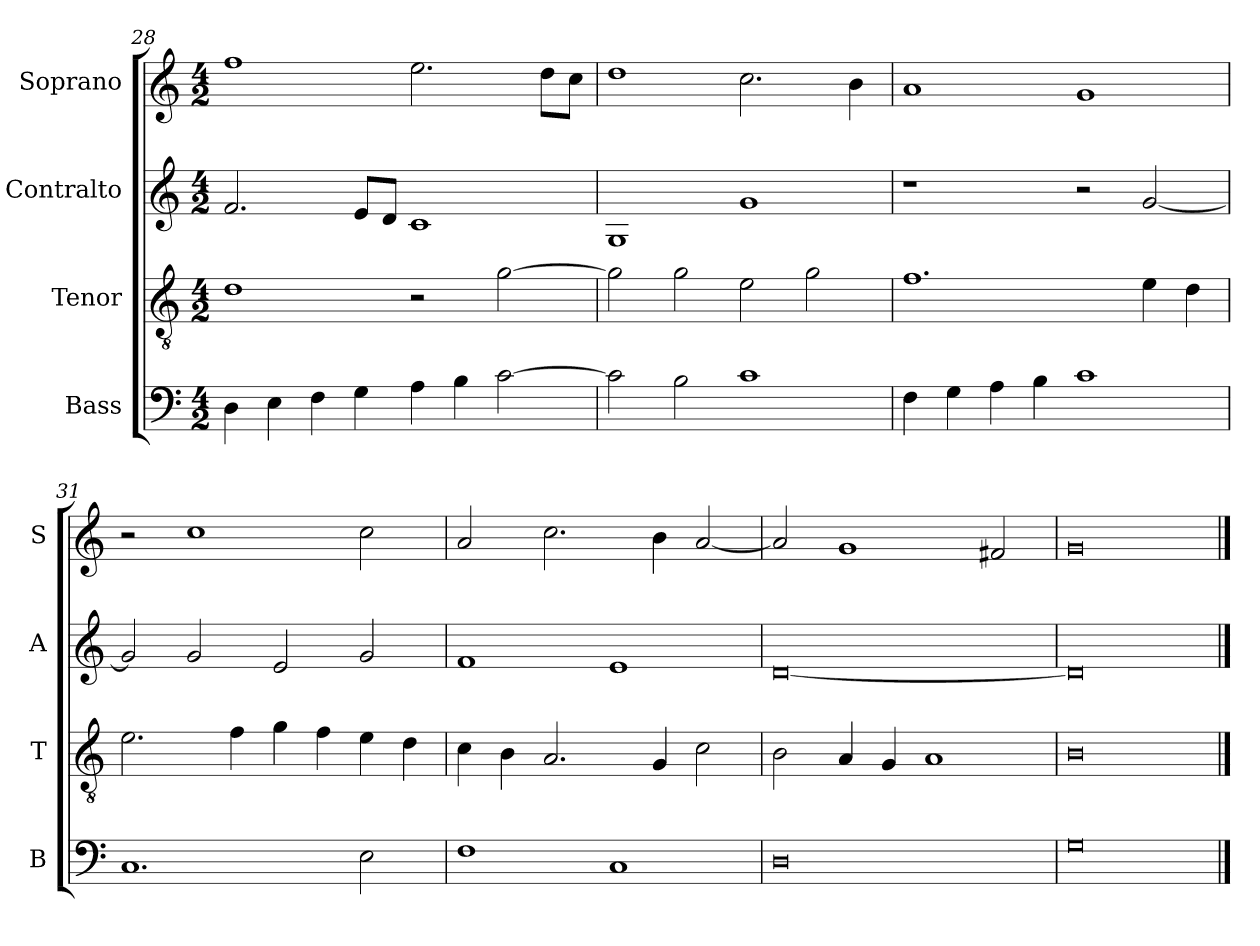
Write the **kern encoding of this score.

**kern	**kern	**kern	**kern
*part4	*part3	*part2	*part1
*staff4	*staff3	*staff2	*staff1
*I"Bass	*I"Tenor	*I"Contralto	*I"Soprano
*I'B	*I'T	*I'A	*I'S
*clefF4	*clefGv2	*clefG2	*clefG2
*k[]	*k[]	*k[]	*k[]
*G:mix	*G:mix	*G:mix	*G:mix
*M4/2	*M4/2	*M4/2	*M4/2
=28	=28	=28	=28
4D	1d	2.f	1ff
4E	.	.	.
4F	.	.	.
4G	.	8e/L	.
.	.	8d/J	.
4A	2r	1c	2.ee
4B	.	.	.
[2c	[2g	.	.
.	.	.	8dd\L
.	.	.	8cc\J
=29	=29	=29	=29
2c]	2g]	1G	1dd
2B	2g	.	.
1c	2e	1g	2.cc
.	2g	.	.
.	.	.	4b
=30	=30	=30	=30
4F	1.f	1r	1a
4G	.	.	.
4A	.	.	.
4B	.	.	.
1c	.	2r	1g
.	4e	[2g	.
.	4d	.	.
=31	=31	=31	=31
1.C	2.e	2g]	2r
.	.	2g	1cc
.	4f	.	.
.	4g	2e	.
.	4f	.	.
2E	4e	2g	2cc
.	4d	.	.
=32	=32	=32	=32
1F	4c	1f	2a
.	4B	.	.
.	2.A	.	2.cc
1C	.	1e	.
.	4G	.	4b
.	2c	.	[2a
=33	=33	=33	=33
0D	2B	[0d	2a]
.	4A	.	1g
.	4G	.	.
.	1A	.	.
.	.	.	2f#X
=34	=34	=34	=34
0G	0B	0d]	0g
==	==	==	==
*-	*-	*-	*-
